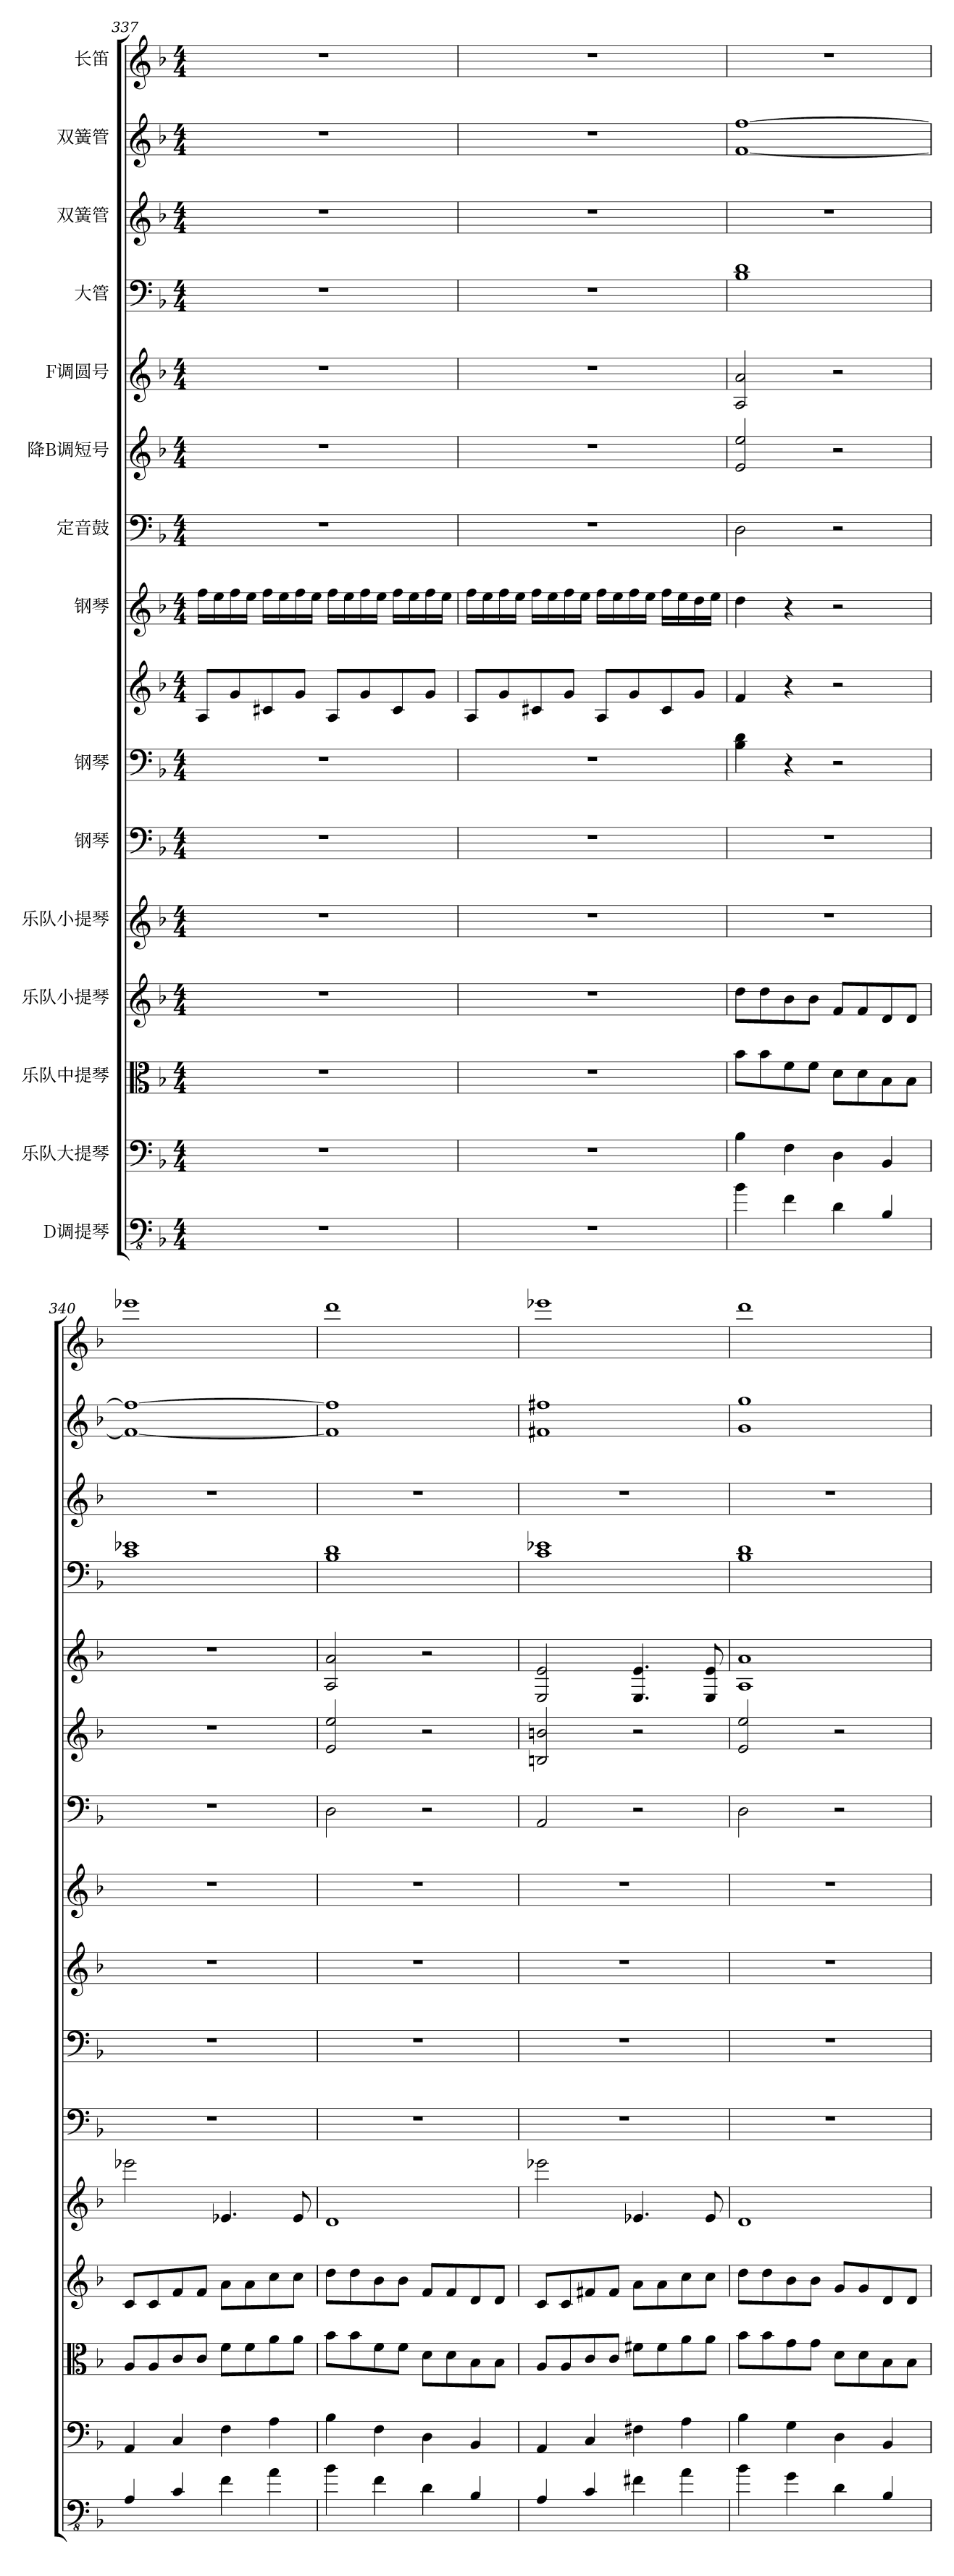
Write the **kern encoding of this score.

**kern	**kern	**kern	**kern	**kern	**kern	**kern	**kern	**kern	**kern	**kern	**kern	**kern	**kern	**kern	**kern
*part15	*part14	*part13	*part12	*part11	*part10	*part9	*part9	*part8	*part7	*part6	*part5	*part4	*part3	*part2	*part1
*staff16	*staff15	*staff14	*staff13	*staff12	*staff11	*staff10	*staff9	*staff8	*staff7	*staff6	*staff5	*staff4	*staff3	*staff2	*staff1
*I"D调提琴	*I"乐队大提琴	*I"乐队中提琴	*I"乐队小提琴	*I"乐队小提琴	*I"钢琴	*I"钢琴	*	*I"钢琴	*I"定音鼓	*I"降B调短号	*I"F调圆号	*I"大管	*I"双簧管	*I"双簧管	*I"长笛
*clefFv4	*clefF4	*clefC3	*clefG2	*clefG2	*clefF4	*clefF4	*clefG2	*clefG2	*clefF4	*clefG2	*clefG2	*clefF4	*clefG2	*clefG2	*clefG2
*ITrd7c12	*	*	*	*	*	*	*	*	*	*ITrd1c2	*ITrd4c7	*	*	*	*
*k[b-]	*k[b-]	*k[b-]	*k[b-]	*k[b-]	*k[b-]	*k[b-]	*k[b-]	*k[b-]	*k[b-]	*k[b-e-a-]	*k[b-e-]	*k[b-]	*k[b-]	*k[b-]	*k[b-]
*M4/4	*M4/4	*M4/4	*M4/4	*M4/4	*M4/4	*M4/4	*M4/4	*M4/4	*M4/4	*M4/4	*M4/4	*M4/4	*M4/4	*M4/4	*M4/4
*MM248	*MM248	*MM248	*MM248	*MM248	*MM248	*MM248	*MM248	*MM248	*MM248	*MM248	*MM248	*MM248	*MM248	*MM248	*MM248
=337	=337	=337	=337	=337	=337	=337	=337	=337	=337	=337	=337	=337	=337	=337	=337
1r	1r	1r	1r	1r	1r	1r	8A/L	16ff\LL	1r	1r	1r	1r	1r	1r	1r
.	.	.	.	.	.	.	.	16ee\	.	.	.	.	.	.	.
.	.	.	.	.	.	.	8g/	16ff\	.	.	.	.	.	.	.
.	.	.	.	.	.	.	.	16ee\JJ	.	.	.	.	.	.	.
.	.	.	.	.	.	.	8c#X/	16ff\LL	.	.	.	.	.	.	.
.	.	.	.	.	.	.	.	16ee\	.	.	.	.	.	.	.
.	.	.	.	.	.	.	8g/J	16ff\	.	.	.	.	.	.	.
.	.	.	.	.	.	.	.	16ee\JJ	.	.	.	.	.	.	.
.	.	.	.	.	.	.	8A/L	16ff\LL	.	.	.	.	.	.	.
.	.	.	.	.	.	.	.	16ee\	.	.	.	.	.	.	.
.	.	.	.	.	.	.	8g/	16ff\	.	.	.	.	.	.	.
.	.	.	.	.	.	.	.	16ee\JJ	.	.	.	.	.	.	.
.	.	.	.	.	.	.	8c#/	16ff\LL	.	.	.	.	.	.	.
.	.	.	.	.	.	.	.	16ee\	.	.	.	.	.	.	.
.	.	.	.	.	.	.	8g/J	16ff\	.	.	.	.	.	.	.
.	.	.	.	.	.	.	.	16ee\JJ	.	.	.	.	.	.	.
!!LO:PB:g=z
=338	=338	=338	=338	=338	=338	=338	=338	=338	=338	=338	=338	=338	=338	=338	=338
1r	1r	1r	1r	1r	1r	1r	8A/L	16ff\LL	1r	1r	1r	1r	1r	1r	1r
.	.	.	.	.	.	.	.	16ee\	.	.	.	.	.	.	.
.	.	.	.	.	.	.	8g/	16ff\	.	.	.	.	.	.	.
.	.	.	.	.	.	.	.	16ee\JJ	.	.	.	.	.	.	.
.	.	.	.	.	.	.	8c#X/	16ff\LL	.	.	.	.	.	.	.
.	.	.	.	.	.	.	.	16ee\	.	.	.	.	.	.	.
.	.	.	.	.	.	.	8g/J	16ff\	.	.	.	.	.	.	.
.	.	.	.	.	.	.	.	16ee\JJ	.	.	.	.	.	.	.
.	.	.	.	.	.	.	8A/L	16ff\LL	.	.	.	.	.	.	.
.	.	.	.	.	.	.	.	16ee\	.	.	.	.	.	.	.
.	.	.	.	.	.	.	8g/	16ff\	.	.	.	.	.	.	.
.	.	.	.	.	.	.	.	16ee\JJ	.	.	.	.	.	.	.
.	.	.	.	.	.	.	8c#/	16ff\LL	.	.	.	.	.	.	.
.	.	.	.	.	.	.	.	16ee\	.	.	.	.	.	.	.
.	.	.	.	.	.	.	8g/J	16dd\	.	.	.	.	.	.	.
.	.	.	.	.	.	.	.	16ee\JJ	.	.	.	.	.	.	.
=339	=339	=339	=339	=339	=339	=339	=339	=339	=339	=339	=339	=339	=339	=339	=339
*	*	*	*	*	*	*	*	*	*	*	*	*	*	*	*MM256
4BB-\	4B-\	8b-\L	8dd\L	1r	1r	4B-\ 4d\	4f/	4dd\	2D\	2d/ 2dd/	2D/ 2d/	1B- 1d	1r	[1f [1ff	1r
.	.	8b-\	8dd\	.	.	.	.	.	.	.	.	.	.	.	.
4FF\	4F\	8f\	8b-\	.	.	4r	4r	4r	.	.	.	.	.	.	.
.	.	8f\J	8b-\J	.	.	.	.	.	.	.	.	.	.	.	.
4DD\	4D\	8d\L	8f/L	.	.	2r	2r	2r	2r	2r	2r	.	.	.	.
.	.	8d\	8f/	.	.	.	.	.	.	.	.	.	.	.	.
4BBB-/	4BB-/	8B-\	8d/	.	.	.	.	.	.	.	.	.	.	.	.
.	.	8B-\J	8d/J	.	.	.	.	.	.	.	.	.	.	.	.
=340	=340	=340	=340	=340	=340	=340	=340	=340	=340	=340	=340	=340	=340	=340	=340
4AAA/	4AA/	8A/L	8c/L	2eee-X\	1r	1r	1r	1r	1r	1r	1r	1c 1e-X	1r	1f_ 1ff_	1eee-X
.	.	8A/	8c/	.	.	.	.	.	.	.	.	.	.	.	.
4CC/	4C/	8c/	8f/	.	.	.	.	.	.	.	.	.	.	.	.
.	.	8c/J	8f/J	.	.	.	.	.	.	.	.	.	.	.	.
4FF\	4F\	8f\L	8a\L	4.e-X/	.	.	.	.	.	.	.	.	.	.	.
.	.	8f\	8a\	.	.	.	.	.	.	.	.	.	.	.	.
4AA\	4A\	8a\	8cc\	.	.	.	.	.	.	.	.	.	.	.	.
.	.	8a\J	8cc\J	8e-/	.	.	.	.	.	.	.	.	.	.	.
!!LO:PB:g=z
=341	=341	=341	=341	=341	=341	=341	=341	=341	=341	=341	=341	=341	=341	=341	=341
4BB-\	4B-\	8b-\L	8dd\L	1d	1r	1r	1r	1r	2D\	2d/ 2dd/	2D/ 2d/	1B- 1d	1r	1f] 1ff]	1ddd
.	.	8b-\	8dd\	.	.	.	.	.	.	.	.	.	.	.	.
4FF\	4F\	8f\	8b-\	.	.	.	.	.	.	.	.	.	.	.	.
.	.	8f\J	8b-\J	.	.	.	.	.	.	.	.	.	.	.	.
4DD\	4D\	8d\L	8f/L	.	.	.	.	.	2r	2r	2r	.	.	.	.
.	.	8d\	8f/	.	.	.	.	.	.	.	.	.	.	.	.
4BBB-/	4BB-/	8B-\	8d/	.	.	.	.	.	.	.	.	.	.	.	.
.	.	8B-\J	8d/J	.	.	.	.	.	.	.	.	.	.	.	.
=342	=342	=342	=342	=342	=342	=342	=342	=342	=342	=342	=342	=342	=342	=342	=342
4AAA/	4AA/	8A/L	8c/L	2eee-X\	1r	1r	1r	1r	2AA/	2An/ 2an/	2AA/ 2A/	1c 1e-X	1r	1f#X 1ff#X	1eee-X
.	.	8A/	8c/	.	.	.	.	.	.	.	.	.	.	.	.
4CC/	4C/	8c/	8f#X/	.	.	.	.	.	.	.	.	.	.	.	.
.	.	8c/J	8f#/J	.	.	.	.	.	.	.	.	.	.	.	.
4FF#X\	4F#X\	8f#X\L	8a\L	4.e-X/	.	.	.	.	2r	2r	4.AA/ 4.A/	.	.	.	.
.	.	8f#\	8a\	.	.	.	.	.	.	.	.	.	.	.	.
4AA\	4A\	8a\	8cc\	.	.	.	.	.	.	.	.	.	.	.	.
.	.	8a\J	8cc\J	8e-/	.	.	.	.	.	.	8AA/ 8A/	.	.	.	.
=343	=343	=343	=343	=343	=343	=343	=343	=343	=343	=343	=343	=343	=343	=343	=343
4BB-\	4B-\	8b-\L	8dd\L	1d	1r	1r	1r	1r	2D\	2d/ 2dd/	1D 1d	1B- 1d	1r	1g 1gg	1ddd
.	.	8b-\	8dd\	.	.	.	.	.	.	.	.	.	.	.	.
4GG\	4G\	8g\	8b-\	.	.	.	.	.	.	.	.	.	.	.	.
.	.	8g\J	8b-\J	.	.	.	.	.	.	.	.	.	.	.	.
4DD\	4D\	8d\L	8g/L	.	.	.	.	.	2r	2r	.	.	.	.	.
.	.	8d\	8g/	.	.	.	.	.	.	.	.	.	.	.	.
4BBB-/	4BB-/	8B-\	8d/	.	.	.	.	.	.	.	.	.	.	.	.
.	.	8B-\J	8d/J	.	.	.	.	.	.	.	.	.	.	.	.
=	=	=	=	=	=	=	=	=	=	=	=	=	=	=	=
*-	*-	*-	*-	*-	*-	*-	*-	*-	*-	*-	*-	*-	*-	*-	*-
